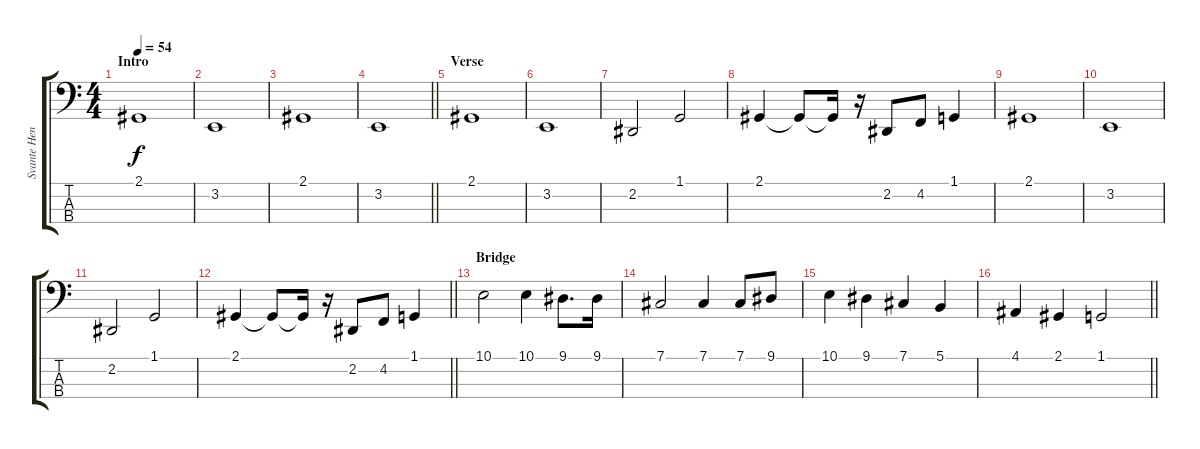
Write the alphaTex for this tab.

\track ("Svante Henrysson" "Svante Hen") {instrument cello}
\staff {score tabs}
\tuning (Gb2 Db2 Ab1 Eb1) {hide}
\ts (4 4)
\section ("" "Intro")
\tempo 54
\clef f4
\ks c
2.1.1{dy f instrument cello} |
3.2.1 |
2.1.1 |
\barLineRight lightlight
3.2.1 |
\section ("" "Verse")
2.1.1 |
3.2.1 |
2.2.2 1.1.2 |
2.1.4 2.1{t}.8 2.1{t}.16 r.16 2.2.8 4.2.8 1.1.4 |
2.1.1 |
3.2.1 |
2.2.2 1.1.2 |
\barLineRight lightlight
2.1.4 2.1{t}.8 2.1{t}.16 r.16 2.2.8 4.2.8 1.1.4 |
\section ("" "Bridge")
10.1.2 10.1.4 9.1.8{d} 9.1.16 |
7.1.2 7.1.4 7.1.8 9.1.8 |
10.1.4 9.1.4 7.1.4 5.1.4 |
\barLineRight lightlight
4.1.4 2.1.4 1.1.2
